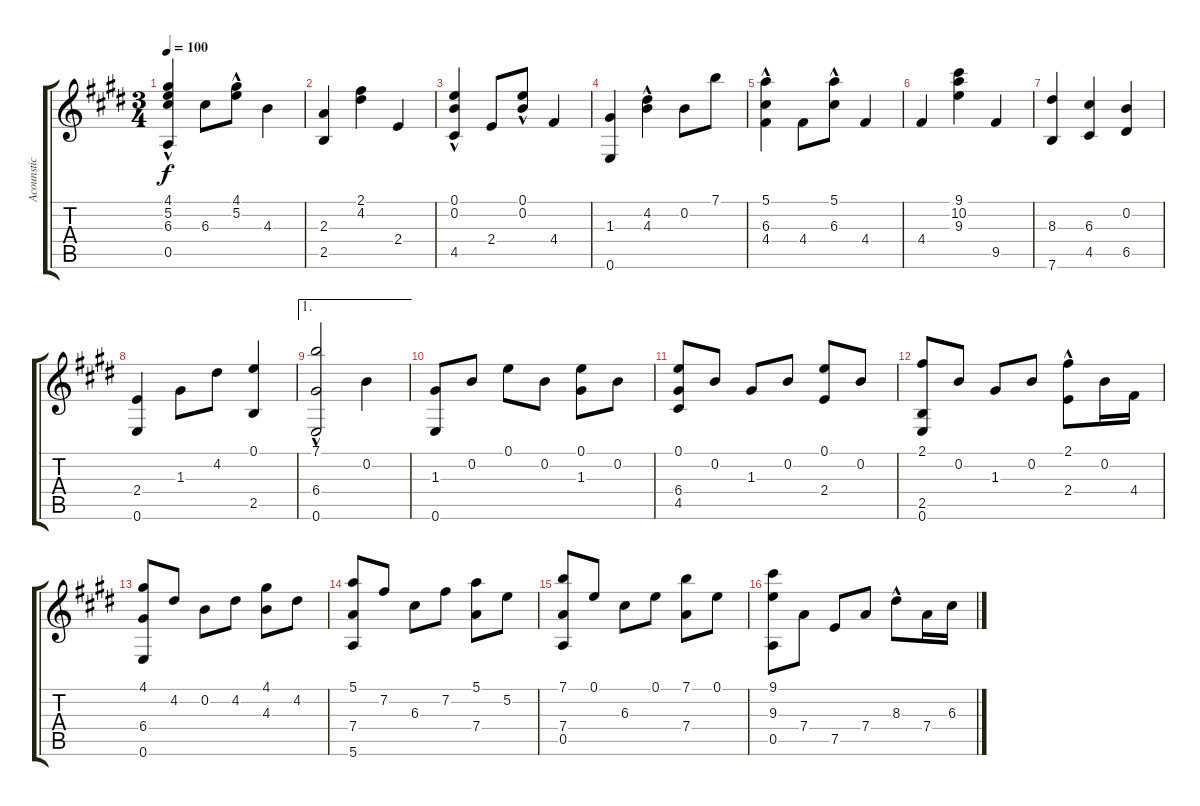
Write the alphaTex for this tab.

\track ("Acounstic Guitar" "Acounstic ") {instrument acousticguitarnylon}
\staff {score tabs}
\tuning (E4 B3 G3 D3 A2 E2) {hide}
\ts (3 4)
\tempo 100
\clef g2
\ks e
(4.1{hac} 5.2{hac} 6.3 0.5).4{dy f} 6.3.8 (4.1{hac} 5.2{hac}).8 4.3.4 |
(2.3 2.5).4 (2.1 4.2).4 2.4.4 |
(0.1{hac} 0.2{hac} 4.5).4 2.4.8 (0.1{hac} 0.2{hac}).8 4.4.4 |
(1.3 0.6).4 (4.2{hac} 4.3).4 0.2.8 7.1.8 |
(5.1{hac} 6.3{hac} 4.4).4 4.4.8 (5.1{hac} 6.3{hac}).8 4.4.4 |
4.4.4 (9.1 10.2 9.3).4 9.5.4 |
(8.3 7.6).4 (6.3 4.5).4 (0.2 6.5).4 |
(2.4 0.6).4 1.3.8 4.2.8 (0.1 2.5).4 |
\ae 1
(7.1 6.4 0.6{hac}).2 0.2.4 |
(1.3 0.6).8 0.2.8 0.1.8 0.2.8 (0.1 1.3).8 0.2.8 |
(0.1 6.4 4.5).8 0.2.8 1.3.8 0.2.8 (0.1 2.4).8 0.2.8 |
(2.1 2.5 0.6).8 0.2.8 1.3.8 0.2.8 (2.1 2.4{hac}).8 0.2.16 4.4.16 |
(4.1 6.4 0.6).8 4.2.8 0.2.8 4.2.8 (4.1 4.3).8 4.2.8 |
(5.1 7.4 5.6).8 7.2.8 6.3.8 7.2.8 (5.1 7.4).8 5.2.8 |
(7.1 7.4 0.5).8 0.1.8 6.3.8 0.1.8 (7.1 7.4).8 0.1.8 |
(9.1 9.3 0.5).8 7.4.8 7.5.8 7.4.8 8.3{hac}.8 7.4.16 6.3.16
